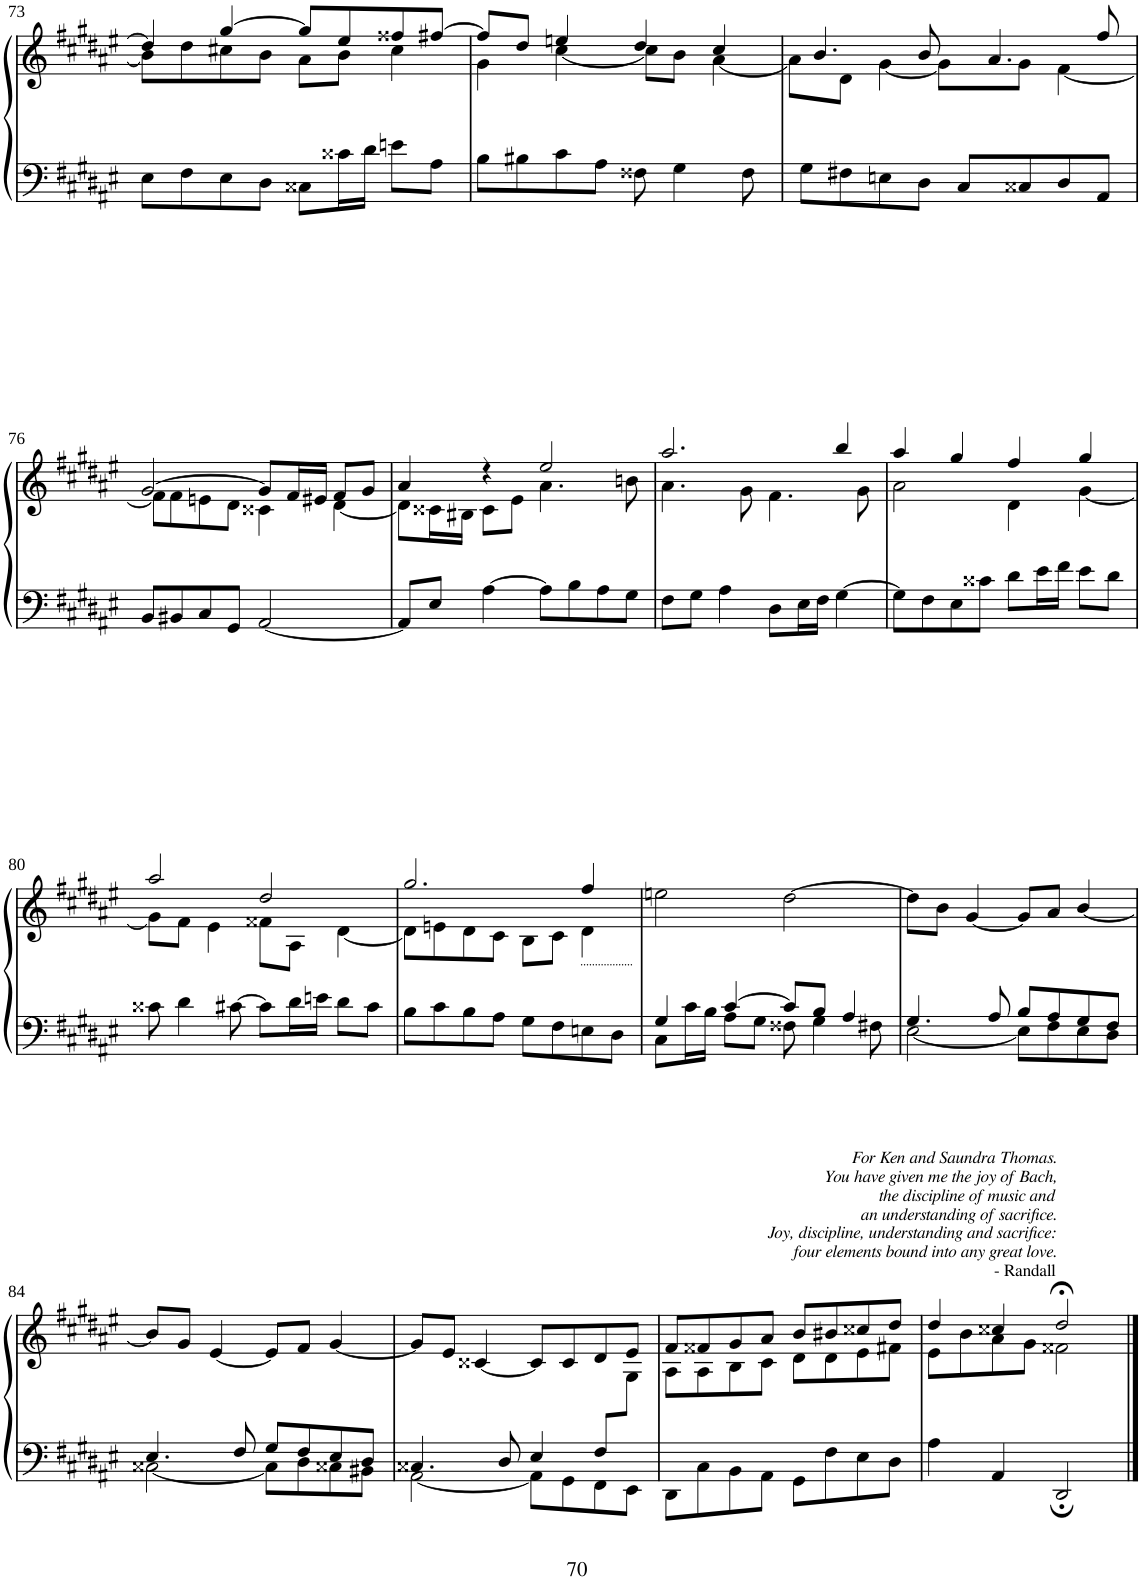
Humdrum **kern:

**kern	**kern
*part1	*part1
*staff2	*staff1
*I"Piano	*
*I'Pno	*
!!LO:PB:g=z
*clefF4	*clefG2
*k[f#c#g#d#a#e#]	*k[f#c#g#d#a#e#]
*M4/4	*M4/4
*met(c)	*met(c)
=73	=73
*	*^
8E#\L	4dd#/]	8b\L]
8F#\	.	8dd#\
8E#\	[4gg#/	8cc#X\
8D#\J	.	8b\J
8C##X\L	8gg#/L]	8a#\L
16c##X\L	8ee#/	8b\J
16d#\JJ	.	.
8en\L	8ff##X/	4cc#\
8A#\J	[8ff#X/J	.
=74	=74	=74
8B\L	8ff#/L]	4g#\
8B#X\	8dd#/J	.
8c#\	4een/	[4cc#\
8A#\J	.	.
8F##X\	4dd#/	8cc#\L]
4G#\	.	8b\J
.	4cc#/	[4a#\
8F##\	.	.
=75	=75	=75
8G#\L	4.b/	8a#\L]
8F#X\	.	8d#\J
8En\	.	[4g#\
8D#\J	8b/	.
8C#/L	4.a#/	8g#\L]
8C##X/	.	8g#\J
8D#/	.	[4f#\
8AA#/J	8ff#/	.
!!LO:LB:g=z	!!
=76	=76	=76
8BB/L	[2g#/	8f#\L]
8BB#X/	.	8f#\
8C#/	.	8en\
8GG#/J	.	8d#\J
[2AA#/	8g#/L]	4c##X\
.	16f#/L	.
.	16e#X/JJ	.
.	8f#/L	[4d#\
.	8g#/J	.
=77	=77	=77
8AA#/L]	4a#/	8d#\L]
8E#/J	.	16c##X\L
.	.	16B#X\JJ
[4A#\	4r	8c##\L
.	.	8e#\J
8A#\L]	2ee#/	4.a#\
8B\	.	.
8A#\	.	.
8G#\J	.	8bn\
=78	=78	=78
8F#\L	2.aa#/	4.a#\
8G#\J	.	.
4A#\	.	.
.	.	8g#\
8D#\L	.	4.f#\
16E#\L	.	.
16F#\JJ	.	.
[4G#\	4bb/	.
.	.	8g#\
=79	=79	=79
8G#\L]	4aa#/	2a#\
8F#\	.	.
8E#\	4gg#/	.
8c##X\J	.	.
8d#\L	4ff#/	4d#\
16e#\L	.	.
16f#\JJ	.	.
8e#\L	4gg#/	[4g#\
8d#\J	.	.
!!LO:LB:g=z	!!
=80	=80	=80
8c##X\	2aa#/	8g#\L]
4d#\	.	8f#\J
.	.	4e#\
[8c#X\	.	.
8c#\L]	2dd#/	8f##X\L
16d#\L	.	8A#\J
16en\JJ	.	.
8d#\L	.	[4d#\
8c#\J	.	.
=81	=81	=81
8B\L	2.gg#/	8d#\L]
8c#\	.	8en\
8B\	.	8d#\
8A#\J	.	8c#\J
8G#\L	.	8B\L
8F#\	.	8c#\J
8En\	4ff#/	4d#\
8D#\J	.	.
*	*v	*v
=82	=82
*^	*
4G#/	8C#\L	2een\
.	16c#\L	.
.	16B\JJ	.
[4c#/	8A#\L	.
.	8G#\J	.
8c#/L]	8F##X\	[2dd#\
8B/J	4G#\	.
4A#/	.	.
.	8F#X\	.
=83	=83	=83
4.G#/	[2E#\	8dd#\L]
.	.	8b\J
.	.	[4g#/
8A#/	.	.
8B/L	8E#\L]	8g#/L]
8A#/	8F#\	8a#/J
8G#/	8E#\	[4b/
8F#/J	8D#\J	.
!!LO:LB:g=z
=84	=84	=84
4.E#/	[2C##X\	8b/L]
.	.	8g#/J
.	.	[4e#/
8F#/	.	.
8G#/L	8C##\L]	8e#/L]
8F#/	8D#\	8f#/J
8E#/	8C##X\	[4g#/
8D#/J	8BB#X\J	.
=85	=85	=85
*	*	*^
4.C##X/	[2AA#\	8g#/L]	2..ryy
.	.	8e#/J	.
.	.	[4c##X/	.
8D#/	.	.	.
4E#/	8AA#\L]	8c##/L]	.
.	8GG#\	8c##/	.
8F#/L	8FF#\	8d#/	.
8ryy	8EE#\J	8e#/J	8G#\J
*v	*v	*	*
=86	=86	=86
8DD#\L	8f#/L	8A#\L
8C#\	8f##X/	8A#\
8BB\	8g#/	8B\
8AA#\J	8a#/J	8c#\J
8GG#\L	8b/L	8d#\L
8F#\	8b#X/	8d#\
8E#\	8cc##X/	8e#\
8D#\J	8dd#/J	8f#X\J
=87	=87	=87
4A#\	4dd#/	8e#\L
.	.	8b\
4AA#/	4cc##X/	8a#\
.	.	8g#\J
!	!LO:TX:a:i:t=For Ken and Saundra Thomas.	!
!	!LO:TX:a:t=You have given me the joy of Bach,	!
!	!LO:TX:a:t=the discipline of music and	!
!	!LO:TX:a:t=an understanding of sacrifice.	!
!	!LO:TX:a:t=Joy, discipline, understanding and sacrifice&colon;	!
!	!LO:TX:a:t=four elements bound into any great love.	!
!	!LO:TX:a:t=- Randall	!
2DD#;/	2dd#;</	2f##X\
*	*v	*v
==	==
*-	*-
